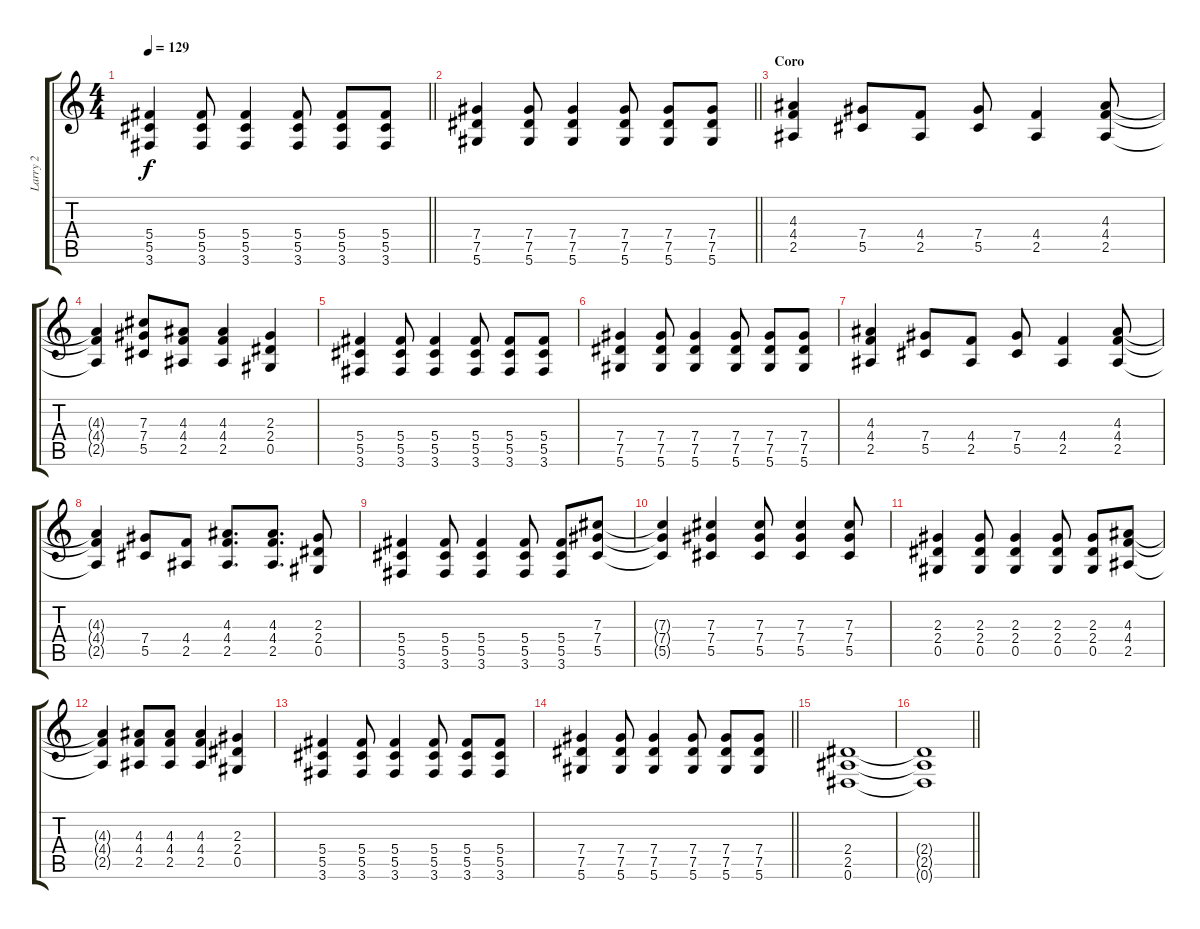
\track ("Larry 2" "Larry 2") {instrument overdrivenguitar}
\staff {score tabs}
\tuning (Eb4 Bb3 Gb3 Db3 Ab2 Eb2) {hide}
\ts (4 4)
\section ("" "")
\tempo 129
\clef g2
\barLineRight lightlight
\ks c
(5.4 5.5 3.6).4{dy f} (5.4 5.5 3.6).8 (5.4 5.5 3.6).4 (5.4 5.5 3.6).8 (5.4 5.5 3.6).8 (5.4 5.5 3.6).8 |
\section ("" "")
\barLineRight lightlight
(7.4 7.5 5.6).4 (7.4 7.5 5.6).8 (7.4 7.5 5.6).4 (7.4 7.5 5.6).8 (7.4 7.5 5.6).8 (7.4 7.5 5.6).8 |
\section ("" "Coro")
(4.3 4.4 2.5).4 (7.4 5.5).8 (4.4 2.5).8 (7.4 5.5).8 (4.4 2.5).4 (4.3 4.4 2.5).8 |
(4.3{t} 4.4{t} 2.5{t}).4 (7.3 7.4 5.5).8 (4.3 4.4 2.5).8 (4.3 4.4 2.5).4 (2.3 2.4 0.5).4 |
(5.4 5.5 3.6).4 (5.4 5.5 3.6).8 (5.4 5.5 3.6).4 (5.4 5.5 3.6).8 (5.4 5.5 3.6).8 (5.4 5.5 3.6).8 |
(7.4 7.5 5.6).4 (7.4 7.5 5.6).8 (7.4 7.5 5.6).4 (7.4 7.5 5.6).8 (7.4 7.5 5.6).8 (7.4 7.5 5.6).8 |
(4.3 4.4 2.5).4 (7.4 5.5).8 (4.4 2.5).8 (7.4 5.5).8 (4.4 2.5).4 (4.3 4.4 2.5).8 |
(4.3{t} 4.4{t} 2.5{t}).4 (7.4 5.5).8 (4.4 2.5).8 (4.3 4.4 2.5).8{d} (4.3 4.4 2.5).8{d} (2.3 2.4 0.5).8 |
(5.4 5.5 3.6).4 (5.4 5.5 3.6).8 (5.4 5.5 3.6).4 (5.4 5.5 3.6).8 (5.4 5.5 3.6).8 (7.3 7.4 5.5).8 |
(7.3{t} 7.4{t} 5.5{t}).4 (7.3 7.4 5.5).4 (7.3 7.4 5.5).8 (7.3 7.4 5.5).4 (7.3 7.4 5.5).8 |
(2.3 2.4 0.5).4 (2.3 2.4 0.5).8 (2.3 2.4 0.5).4 (2.3 2.4 0.5).8 (2.3 2.4 0.5).8 (4.3 4.4 2.5).8 |
(4.3{t} 4.4{t} 2.5{t}).4 (4.3 4.4 2.5).8 (4.3 4.4 2.5).8 (4.3 4.4 2.5).4 (2.3 2.4 0.5).4 |
(5.4 5.5 3.6).4 (5.4 5.5 3.6).8 (5.4 5.5 3.6).4 (5.4 5.5 3.6).8 (5.4 5.5 3.6).8 (5.4 5.5 3.6).8 |
\barLineRight lightlight
(7.4 7.5 5.6).4 (7.4 7.5 5.6).8 (7.4 7.5 5.6).4 (7.4 7.5 5.6).8 (7.4 7.5 5.6).8 (7.4 7.5 5.6).8 |
(2.4 2.5 0.6).1 |
\barLineRight lightlight
(2.4{t} 2.5{t} 0.6{t}).1
